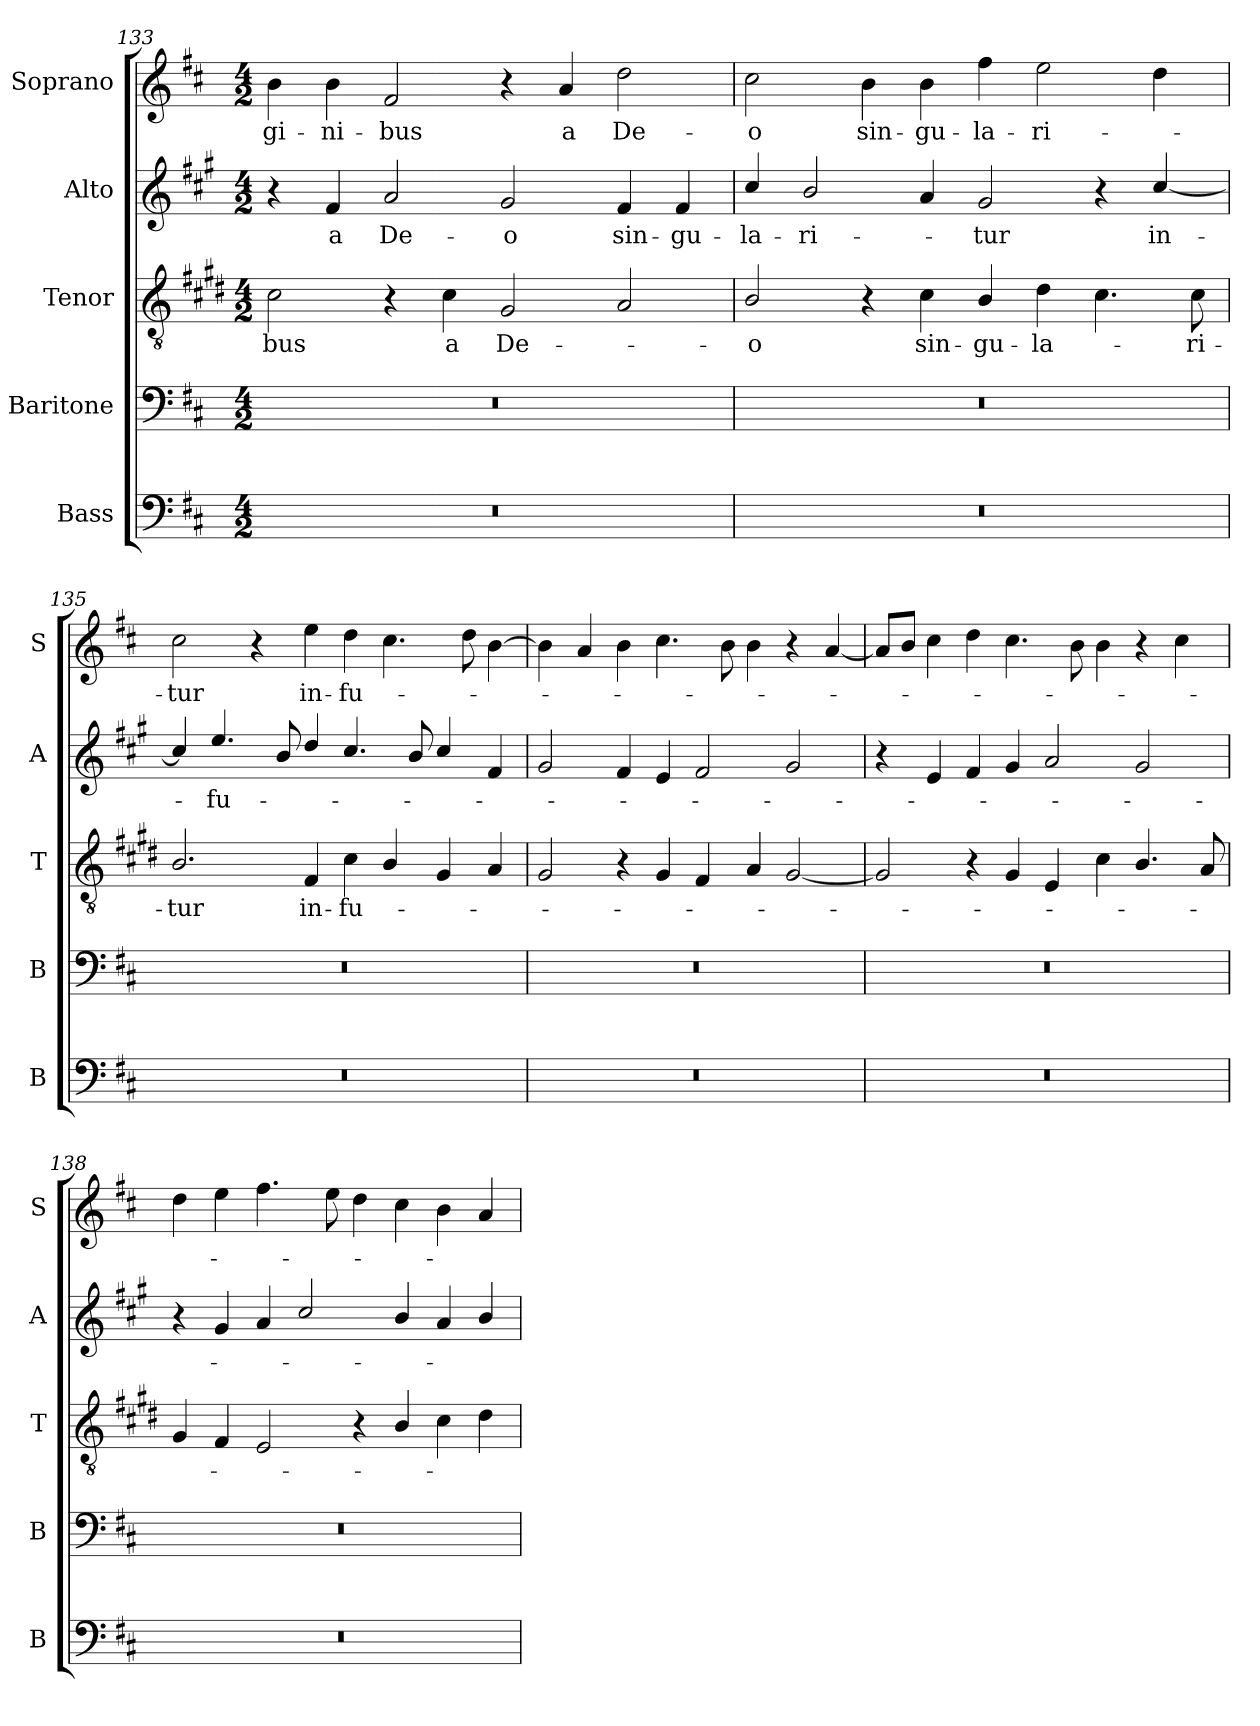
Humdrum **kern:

**kern	**kern	**kern	**text	**kern	**text	**kern	**text
*part5	*part4	*part3	*part3	*part2	*part2	*part1	*part1
*staff5	*staff4	*staff3	*staff3	*staff2	*staff2	*staff1	*staff1
*I"Bass	*I"Baritone	*I"Tenor	*	*I"Alto	*	*I"Soprano	*
*I'B	*I'B	*I'T	*	*I'A	*	*I'S	*
*clefF4	*clefF4	*clefGv2	*	*clefG2	*	*clefG2	*
*	*	*ITrd1c2	*	*ITrd4c7	*	*	*
*k[f#c#]	*k[f#c#]	*k[f#c#]	*	*k[f#c#]	*	*k[f#c#]	*
*D:	*D:	*D:	*	*D:	*	*D:	*
*M4/2	*M4/2	*M4/2	*	*M4/2	*	*M4/2	*
=133	=133	=133	=133	=133	=133	=133	=133
!	!	!	!LO:LY:b	!	!	!	!
!	!	!	!	!	!	!	!LO:LY:b
0r	0r	2B\	-bus	4r	.	4b\	-gi-
!	!	!	!	!	!LO:LY:b	!	!
!	!	!	!	!	!	!	!LO:LY:b
.	.	.	.	4B/	a	4b\	-ni-
!	!	!	!	!	!LO:LY:b	!	!
!	!	!	!	!	!	!	!LO:LY:b
.	.	4r	.	2d/	De-	2f#/	-bus
!	!	!	!LO:LY:b	!	!	!	!
.	.	4B\	a	.	.	.	.
!	!	!	!LO:LY:b	!	!	!	!
!	!	!	!	!	!LO:LY:b	!	!
.	.	2F#/	De-	2c#/	-o	4r	.
!	!	!	!	!	!	!	!LO:LY:b
.	.	.	.	.	.	4a/	a
!	!	!	!	!	!LO:LY:b	!	!
!	!	!	!	!	!	!	!LO:LY:b
.	.	2G/	.	4B/	sin-	2dd\	De-
!	!	!	!	!	!LO:LY:b	!	!
.	.	.	.	4B/	-gu-	.	.
=134	=134	=134	=134	=134	=134	=134	=134
!	!	!	!LO:LY:b	!	!	!	!
!	!	!	!	!	!LO:LY:b	!	!
!	!	!	!	!	!	!	!LO:LY:b
0r	0r	2A/	-o	4f#/	-la-	2cc#\	-o
!	!	!	!	!	!LO:LY:b	!	!
.	.	.	.	2e/	-ri-	.	.
!	!	!	!	!	!	!	!LO:LY:b
.	.	4r	.	.	.	4b\	sin-
!	!	!	!LO:LY:b	!	!	!	!
!	!	!	!	!	!	!	!LO:LY:b
.	.	4B\	sin-	4d/	.	4b\	-gu-
!	!	!	!LO:LY:b	!	!	!	!
!	!	!	!	!	!LO:LY:b	!	!
!	!	!	!	!	!	!	!LO:LY:b
.	.	4A/	-gu-	2c#/	-tur	4ff#\	-la-
!	!	!	!LO:LY:b	!	!	!	!
!	!	!	!	!	!	!	!LO:LY:b
.	.	4c#\	-la-	.	.	2ee\	-ri-
.	.	4.B\	.	4r	.	.	.
!	!	!	!	!	!LO:LY:b	!	!
.	.	.	.	[4f#/	in-	4dd\	.
!	!	!	!LO:LY:b	!	!	!	!
.	.	8B\	-ri-	.	.	.	.
=135	=135	=135	=135	=135	=135	=135	=135
!	!	!	!LO:LY:b	!	!	!	!
!	!	!	!	!	!	!	!LO:LY:b
0r	0r	2.A/	-tur	4f#/]	.	2cc#\	-tur
!	!	!	!	!	!LO:LY:b	!	!
.	.	.	.	4.a/	-fu-	.	.
.	.	.	.	.	.	4r	.
.	.	.	.	8e/	.	.	.
!	!	!	!LO:LY:b	!	!	!	!
!	!	!	!	!	!	!	!LO:LY:b
.	.	4E/	in-	4g/	.	4ee\	in-
!	!	!	!LO:LY:b	!	!	!	!
!	!	!	!	!	!	!	!LO:LY:b
.	.	4B\	-fu-	4.f#/	.	4dd\	-fu-
.	.	4A/	.	.	.	4.cc#\	.
.	.	.	.	8e/	.	.	.
.	.	4F#/	.	4f#/	.	.	.
.	.	.	.	.	.	8dd\	.
.	.	4G/	.	4B/	.	[4b\	.
=136	=136	=136	=136	=136	=136	=136	=136
0r	0r	2F#/	.	2c#/	.	4b\]	.
.	.	.	.	.	.	4a/	.
.	.	4r	.	4B/	.	4b\	.
.	.	4F#/	.	4A/	.	4.cc#\	.
.	.	4E/	.	2B/	.	.	.
.	.	.	.	.	.	8b\	.
.	.	4G/	.	.	.	4b\	.
.	.	[2F#/	.	2c#/	.	4r	.
.	.	.	.	.	.	[4a/	.
!!LO:LB:g=z
=137	=137	=137	=137	=137	=137	=137	=137
0r	0r	2F#/]	.	4r	.	8a/L]	.
.	.	.	.	.	.	8b/J	.
.	.	.	.	4A/	.	4cc#\	.
.	.	4r	.	4B/	.	4dd\	.
.	.	4F#/	.	4c#/	.	4.cc#\	.
.	.	4D/	.	2d/	.	.	.
.	.	.	.	.	.	8b\	.
.	.	4B\	.	.	.	4b\	.
.	.	4.A/	.	2c#/	.	4r	.
.	.	.	.	.	.	4cc#\	.
.	.	8G/	.	.	.	.	.
=138	=138	=138	=138	=138	=138	=138	=138
0r	0r	4F#/	.	4r	.	4dd\	.
.	.	4E/	.	4c#/	.	4ee\	.
.	.	2D/	.	4d/	.	4.ff#\	.
.	.	.	.	2f#/	.	.	.
.	.	.	.	.	.	8ee\	.
.	.	4r	.	.	.	4dd\	.
.	.	4A/	.	4e/	.	4cc#\	.
.	.	4B\	.	4d/	.	4b\	.
.	.	4c#\	.	4e/	.	4a/	.
=	=	=	=	=	=	=	=
*-	*-	*-	*-	*-	*-	*-	*-
